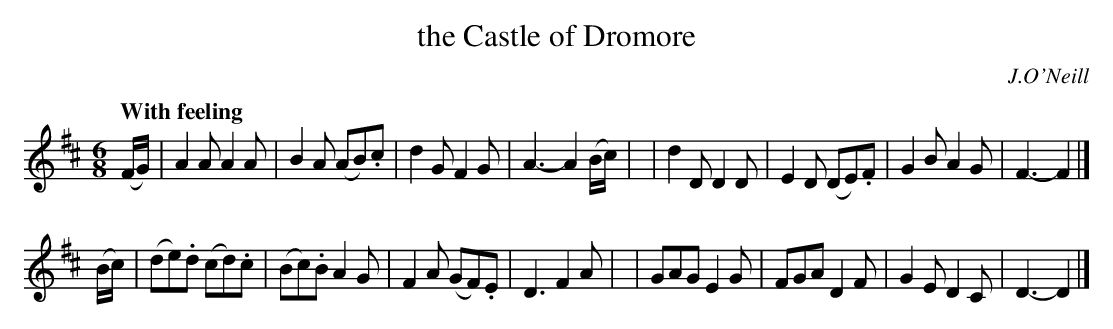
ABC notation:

X:1
T: the Castle of Dromore
Q: "With feeling"
O: J.O'Neill
M: 6/8
L: 1/8
K: D
(F/G/) \
| A2A A2A | B2A (AB).c | d2G F2G | A3- A2(B/c/) |\
| d2D D2D | E2D (DE).F | G2B A2G | F3- F2 |]
(B/c/) \
| (de).d (cd).c | (Bc).B A2G | F2A (GF).E | D3 F2A |\
| GAG E2G | FGA D2F | G2E D2C | D3- D2 |]
